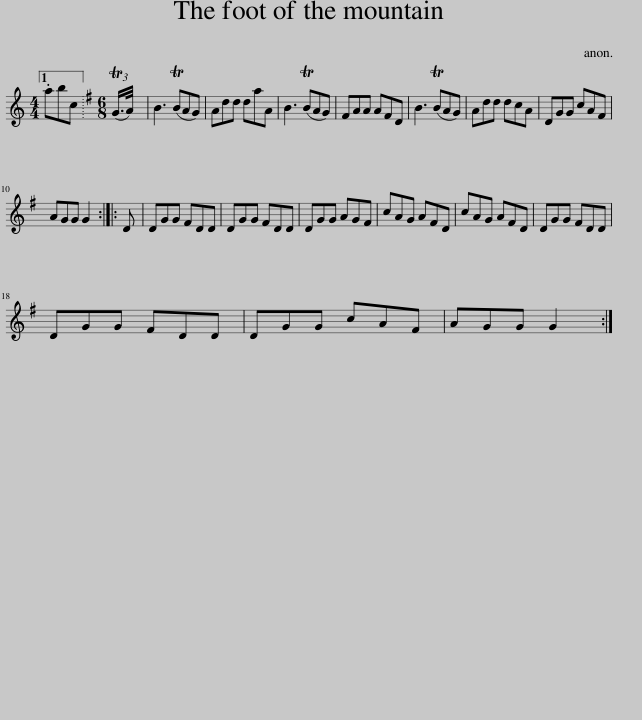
X:1
L:1/8
M:4/4
I:linebreak $
K:C
V:1 treble
V:1
 .abc ||[K:G][M:6/8] (3:2:2(TG3/4A/4) x/12 | B3 (TBAG) | Add daA | B3 (TBAG) | %5
 FAA AFD | B3 (TBAG) | Add dcA | DGG cAF |$ AGG G2 :: %10
 D | DGG FDD | DGG FDD | DGG AGF | cAG AFD | %15
 cAG AFD | DGG FDD |$ DGG FDD | DGG cAF | AGG G2 :| %20
